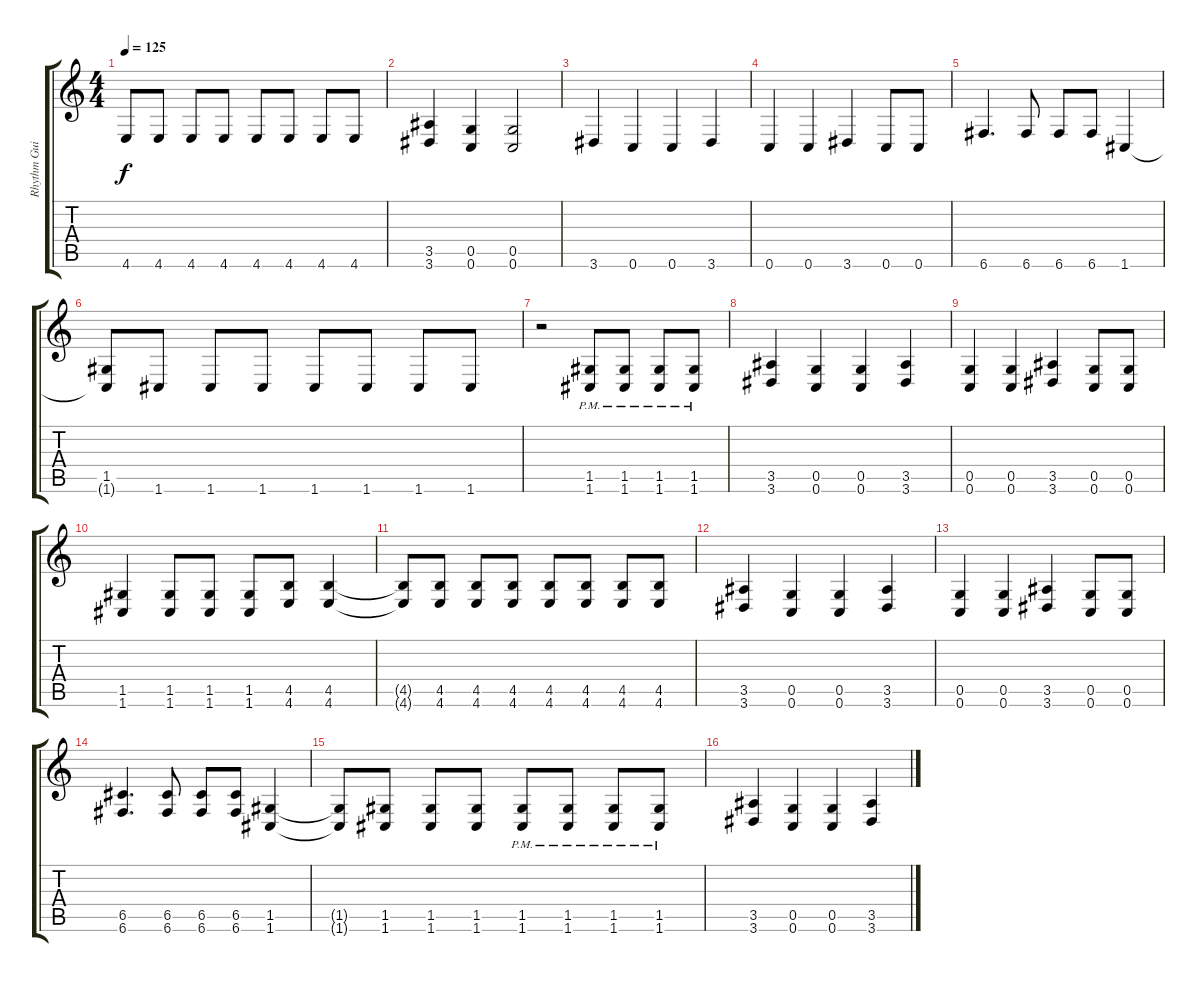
\track ("Rhythm Guitar - Curtis Ward" "Rhythm Gui") {instrument distortionguitar}
\staff {score tabs}
\tuning (D4 A3 F3 C3 G2 C2) {hide}
\ts (4 4)
\tempo 125
\clef g2
\ks c
4.6{t}.8{dy f} 4.6.8 4.6.8 4.6.8 4.6.8 4.6.8 4.6.8 4.6.8 |
(3.5 3.6).4 (0.5 0.6).4 (0.5 0.6).2 |
3.6.4 0.6.4 0.6.4 3.6.4 |
0.6.4 0.6.4 3.6.4 0.6.8 0.6.8 |
6.6.4{d} 6.6.8 6.6.8 6.6.8 1.6.4 |
(1.5 1.6{t}).8 1.6.8 1.6.8 1.6.8 1.6.8 1.6.8 1.6.8 1.6.8 |
r.2 (1.5{pm} 1.6{pm}).8 (1.5{pm} 1.6{pm}).8 (1.5{pm} 1.6{pm}).8 (1.5{pm} 1.6{pm}).8 |
(3.5 3.6).4 (0.5 0.6).4 (0.5 0.6).4 (3.5 3.6).4 |
(0.5 0.6).4 (0.5 0.6).4 (3.5 3.6).4 (0.5 0.6).8 (0.5 0.6).8 |
(1.5 1.6).4 (1.5 1.6).8 (1.5 1.6).8 (1.5 1.6).8 (4.5 4.6).8 (4.5 4.6).4 |
(4.5{t} 4.6{t}).8 (4.5 4.6).8 (4.5 4.6).8 (4.5 4.6).8 (4.5 4.6).8 (4.5 4.6).8 (4.5 4.6).8 (4.5 4.6).8 |
(3.5 3.6).4 (0.5 0.6).4 (0.5 0.6).4 (3.5 3.6).4 |
(0.5 0.6).4 (0.5 0.6).4 (3.5 3.6).4 (0.5 0.6).8 (0.5 0.6).8 |
(6.5 6.6).4{d} (6.5 6.6).8 (6.5 6.6).8 (6.5 6.6).8 (1.5 1.6).4 |
(1.5{t} 1.6{t}).8 (1.5 1.6).8 (1.5 1.6).8 (1.5 1.6).8 (1.5{pm} 1.6{pm}).8 (1.5{pm} 1.6{pm}).8 (1.5{pm} 1.6{pm}).8 (1.5{pm} 1.6{pm}).8 |
(3.5 3.6).4 (0.5 0.6).4 (0.5 0.6).4 (3.5 3.6).4
